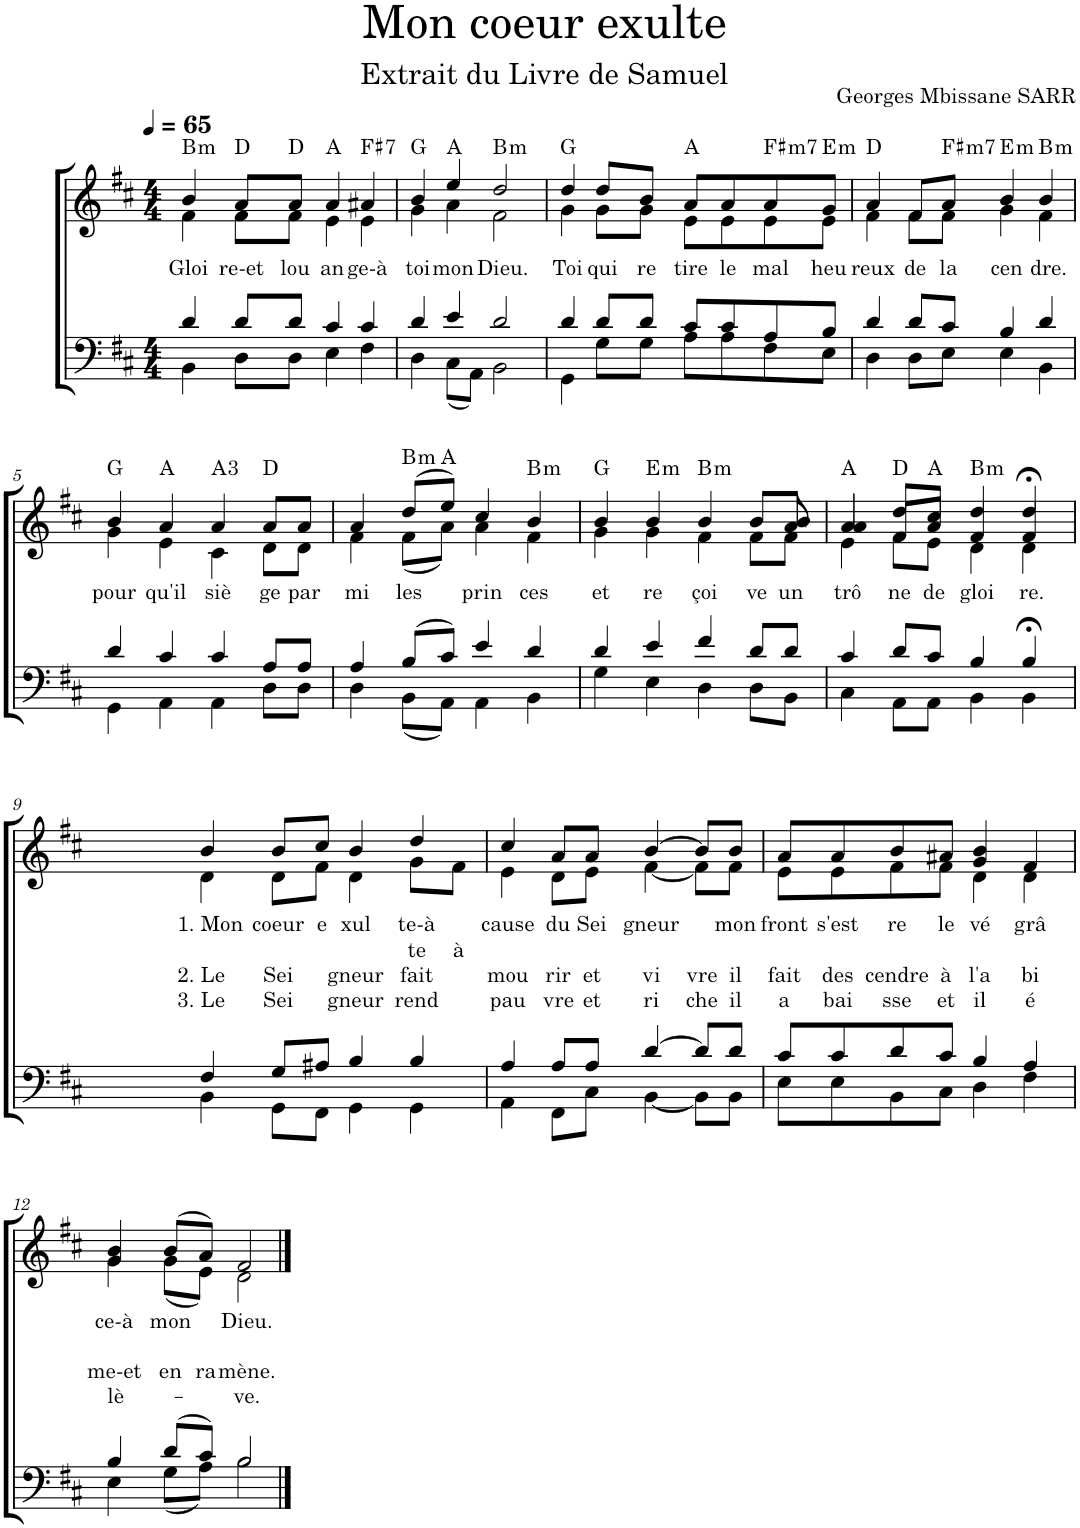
**kern	**kern	**text	**text	**text	**text	**harte
*part2	*part1	*part1	*part1	*part1	*part1	*part1
*staff2	*staff1	*staff1	*staff1	*staff1	*staff1	*
*I"Men	*I"Women	*	*	*	*	*
*clefF4	*clefG2	*	*	*	*	*
*k[f#c#]	*k[f#c#]	*	*	*	*	*
*M4/4	*M4/4	*	*	*	*	*
*MM65	*MM65	*	*	*	*	*
=1	=1	=1	=1	=1	=1	=1
*^	*	*	*	*	*	*
!	!	!	!LO:LY:b	!	!	!	!LO:H:kt=m
*	*	*^	*	*	*	*	*
4d/	4BB\	4b/	4f#\	Gloi	.	.	.	B:min
!	!	!	!	!LO:LY:b	!	!	!	!
8d/L	8D\L	8a/L	8f#\L	re-et	.	.	.	D:maj
!	!	!	!	!LO:LY:b	!	!	!	!
8d/J	8D\J	8a/J	8f#\J	lou	.	.	.	D:maj
!	!	!	!	!LO:LY:b	!	!	!	!
4c#/	4E\	4a/	4e\	an	.	.	.	A:maj
!	!	!	!	!LO:LY:b	!	!	!	!LO:H:kt=7
4c#/	4F#\	4a#X/	4e\	ge-à	.	.	.	F#:7
=2	=2	=2	=2	=2	=2	=2	=2	=2
!	!	!	!	!LO:LY:b	!	!	!	!
4d/	4D\	4b/	4g\	toi	.	.	.	G:maj
!	!	!	!	!LO:LY:b	!	!	!	!
4e/	(8C#\L	4ee/	4a\	mon	.	.	.	A:maj
.	8AA\J)	.	.	.	.	.	.	.
!	!	!	!	!LO:LY:b	!	!	!	!LO:H:kt=m
2d/	2BB\	2dd/	2f#\	Dieu.	.	.	.	B:min
=3	=3	=3	=3	=3	=3	=3	=3	=3
!	!	!	!	!LO:LY:b	!	!	!	!
4d/	4GG\	4dd/	4g\	Toi	.	.	.	G:maj
!	!	!	!	!LO:LY:b	!	!	!	!
8d/L	8G\L	8dd/L	8g\L	qui	.	.	.	.
!	!	!	!	!LO:LY:b	!	!	!	!
8d/J	8G\J	8b/J	8g\J	re	.	.	.	.
!	!	!	!	!LO:LY:b	!	!	!	!
8c#/L	8A\L	8a/L	8e\L	tire	.	.	.	A:maj
!	!	!	!	!LO:LY:b	!	!	!	!
8c#/	8A\	8a/	8e\	le	.	.	.	.
!	!	!	!	!LO:LY:b	!	!	!	!LO:H:kt=m7
8A/	8F#\	8a/	8e\	mal	.	.	.	F#:min7
!	!	!	!	!LO:LY:b	!	!	!	!LO:H:kt=m
8B/J	8E\J	8g/J	8e\J	heu	.	.	.	E:min
=4	=4	=4	=4	=4	=4	=4	=4	=4
!	!	!	!	!LO:LY:b	!	!	!	!
4d/	4D\	4a/	4f#\	reux	.	.	.	D:maj
!	!	!	!	!LO:LY:b	!	!	!	!
8d/L	8D\L	8f#/L	8f#\L	de	.	.	.	.
!	!	!	!	!LO:LY:b	!	!	!	!LO:H:kt=m7
8c#/J	8E\J	8a/J	8f#\J	la	.	.	.	F#:min7
!	!	!	!	!LO:LY:b	!	!	!	!LO:H:kt=m
4B/	4E\	4b/	4g\	cen	.	.	.	E:min
!	!	!	!	!LO:LY:b	!	!	!	!LO:H:kt=m
4d/	4BB\	4b/	4f#\	dre.	.	.	.	B:min
!!LO:LB:g=z	!!
=5	=5	=5	=5	=5	=5	=5	=5	=5
!	!	!	!	!LO:LY:b	!	!	!	!
4d/	4GG\	4b/	4g\	pour	.	.	.	G:maj
!	!	!	!	!LO:LY:b	!	!	!	!
4c#/	4AA\	4a/	4e\	qu'il	.	.	.	A:maj
!	!	!	!	!LO:LY:b	!	!	!	!LO:H:kt=3
4c#/	4AA\	4a/	4c#\	siè	.	.	.	A:maj
!	!	!	!	!LO:LY:b	!	!	!	!
8A/L	8D\L	8a/L	8d\L	ge	.	.	.	D:maj
!	!	!	!	!LO:LY:b	!	!	!	!
8A/J	8D\J	8a/J	8d\J	par	.	.	.	.
=6	=6	=6	=6	=6	=6	=6	=6	=6
!	!	!	!	!LO:LY:b	!	!	!	!
4A/	4D\	4a/	4f#\	mi	.	.	.	.
!	!	!	!	!LO:LY:b	!	!	!	!LO:H:kt=m
(8B/L	(8BB\L	(8dd/L	(8f#\L	les	.	.	.	B:min
8c#/J)	8AA\J)	8ee/J)	8a\J)	.	.	.	.	A:maj
!	!	!	!	!LO:LY:b	!	!	!	!
4e/	4AA\	4cc#/	4a\	prin	.	.	.	.
!	!	!	!	!LO:LY:b	!	!	!	!LO:H:kt=m
4d/	4BB\	4b/	4f#\	ces	.	.	.	B:min
=7	=7	=7	=7	=7	=7	=7	=7	=7
!	!	!	!	!LO:LY:b	!	!	!	!
*	*	*	*^	*	*	*	*	*
4d/	4G\	4b/	4g\	2..ryy	et	.	.	.	G:maj
!	!	!	!	!	!LO:LY:b	!	!	!	!LO:H:kt=m
4e/	4E\	4b/	4g\	.	re	.	.	.	E:min
!	!	!	!	!	!LO:LY:b	!	!	!	!LO:H:kt=m
4f#/	4D\	4b/	4f#\	.	çoi	.	.	.	B:min
!	!	!	!	!	!LO:LY:b	!	!	!	!
8d/L	8D\L	8b/L	8f#\L	.	ve	.	.	.	.
!	!	!	!	!	!LO:LY:b	!	!	!	!
8d/J	8BB\J	8b/J	8f#\J	8a/	un	.	.	.	.
=8	=8	=8	=8	=8	=8	=8	=8	=8	=8
!	!	!	!	!	!LO:LY:b	!	!	!	!
4c#/	4C#\	4a/	4e\	4a/	trô	.	.	.	A:maj
!	!	!	!	!	!LO:LY:b	!	!	!	!
8d/L	8AA\L	8dd/L	8f#\L	8f#/L	ne	.	.	.	D:maj
!	!	!	!	!	!LO:LY:b	!	!	!	!
8c#/J	8AA\J	8cc#/J	8e\J	8a/J	de	.	.	.	A:maj
!	!	!	!	!	!LO:LY:b	!	!	!	!LO:H:kt=m
4B/	4BB\	4dd/	4d\	4f#/	gloi	.	.	.	B:min
!	!	!	!	!	!LO:LY:b	!	!	!	!
4B;</	4BB\	4dd;</	4d\	4f#/	re.	.	.	.	.
!!LO:LB:g=z
=9	=9	=9	=9	=9	=9	=9	=9	=9	=9
!	!	!	!	!	!LO:LY:b	!	!LO:LY:b	!LO:LY:b	!
*	*	*	*v	*v	*	*	*	*	*
4F#/	4BB\	4b/	4d\	1. Mon	.	2. Le	3. Le	.
!	!	!	!	!LO:LY:b	!	!LO:LY:b	!LO:LY:b	!
8G/L	8GG\L	8b/L	8d\L	coeur	.	Sei	Sei	.
!	!	!	!	!LO:LY:b	!	!	!	!
8A#X/J	8FF#\J	8cc#/J	8f#\J	e	.	.	.	.
!	!	!	!	!LO:LY:b	!	!LO:LY:b	!LO:LY:b	!
4B/	4GG\	4b/	4d\	xul	.	gneur	gneur	.
!	!	!	!	!LO:LY:b	!LO:LY:b	!LO:LY:b	!LO:LY:b	!
4B/	4GG\	4dd/	8g\L	te-à	te	fait	rend	.
!	!	!	!	!	!LO:LY:b	!	!	!
.	.	.	8f#\J	.	à	.	.	.
=10	=10	=10	=10	=10	=10	=10	=10	=10
!	!	!	!	!LO:LY:b	!	!LO:LY:b	!LO:LY:b	!
4A/	4AA\	4cc#/	4e\	cause	.	mou	pau	.
!	!	!	!	!LO:LY:b	!	!LO:LY:b	!LO:LY:b	!
8A/L	8FF#\L	8a/L	8d\L	du	.	rir	vre	.
!	!	!	!	!LO:LY:b	!	!LO:LY:b	!LO:LY:b	!
8A/J	8C#\J	8a/J	8e\J	Sei	.	et	et	.
!	!	!	!	!LO:LY:b	!	!LO:LY:b	!LO:LY:b	!
[4d/	[4BB\	[4b/	[4f#\	gneur	.	vi	ri	.
!	!	!	!	!	!	!LO:LY:b	!LO:LY:b	!
8d/L]	8BB\L]	8b/L]	8f#\L]	.	.	vre	che	.
!	!	!	!	!LO:LY:b	!	!LO:LY:b	!LO:LY:b	!
8d/J	8BB\J	8b/J	8f#\J	mon	.	il	il	.
=11	=11	=11	=11	=11	=11	=11	=11	=11
!	!	!	!	!LO:LY:b	!	!LO:LY:b	!LO:LY:b	!
8c#/L	8E\L	8a/L	8e\L	front	.	fait	a	.
!	!	!	!	!LO:LY:b	!	!LO:LY:b	!LO:LY:b	!
8c#/	8E\	8a/	8e\	s'est	.	des	bai	.
!	!	!	!	!LO:LY:b	!	!LO:LY:b	!LO:LY:b	!
8d/	8BB\	8b/	8f#\	re	.	cendre	sse	.
!	!	!	!	!LO:LY:b	!	!LO:LY:b	!LO:LY:b	!
8c#/J	8C#\J	8a#X/J	8f#\J	le	.	à	et	.
!	!	!	!	!LO:LY:b	!	!LO:LY:b	!LO:LY:b	!
4B/	4D\	4g/ 4b/	4d\	vé	.	l'a	il	.
!	!	!	!	!LO:LY:b	!	!LO:LY:b	!LO:LY:b	!
4A/	4F#\	4f#/	4d\	grâ	.	bi	é	.
!!LO:LB:g=z	!!
=12	=12	=12	=12	=12	=12	=12	=12	=12
!	!	!	!	!LO:LY:b	!	!LO:LY:b	!LO:LY:b	!
4B/	4E\	4g/ 4b/	4g\	ce-à	.	me-et	lè-	.
!	!	!	!	!LO:LY:b	!	!LO:LY:b	!	!
(8d/L	(8G\L	(8b/L	(8g\L	mon	.	en	.	.
!	!	!	!	!	!	!LO:LY:b	!	!
8c#/J)	8A\J)	8a/J)	8e\J)	.	.	ra	.	.
!	!	!	!	!LO:LY:b	!	!LO:LY:b	!LO:LY:b	!
2B/	2B\	2f#/	2d\	Dieu.	.	mène.	-ve.	.
*v	*v	*	*	*	*	*	*	*
*	*v	*v	*	*	*	*	*
==	==	==	==	==	==	==
*-	*-	*-	*-	*-	*-	*-
